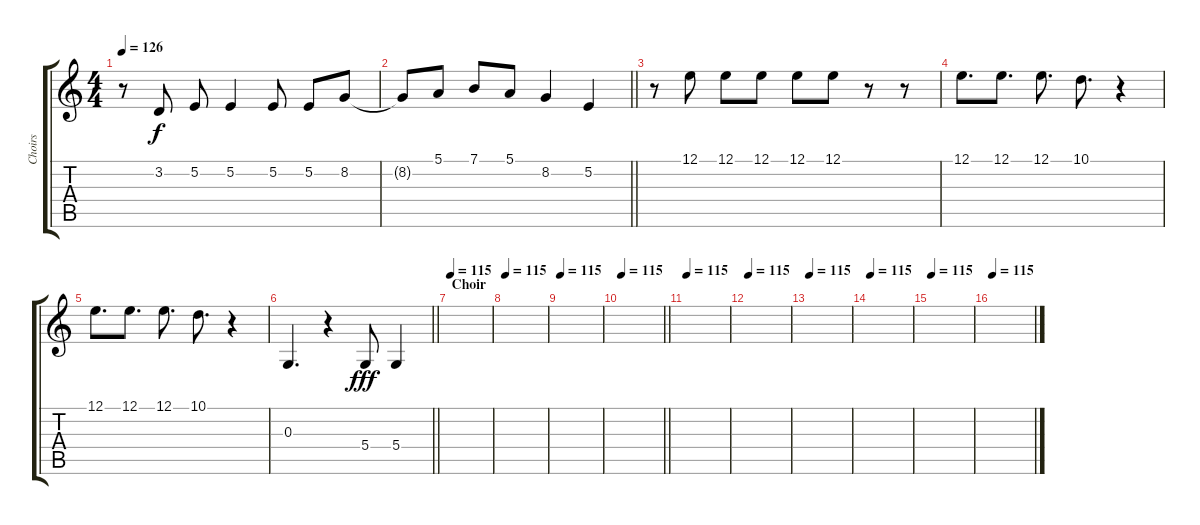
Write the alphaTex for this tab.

\track ("Choirs" "Choirs") {instrument ocarina}
\staff {score tabs}
\tuning (E4 B3 G3 D3 A2 E2) {hide}
\ts (4 4)
\tempo 126
\clef g2
\ks c
r.8{dy f} 3.2.8 5.2.8 5.2.4 5.2.8 5.2.8 8.2.8 |
\barLineRight lightlight
8.2{t}.8 5.1.8 7.1.8 5.1.8 8.2.4 5.2.4 |
r.8 12.1.8 12.1.8 12.1.8 12.1.8 12.1.8 r.8 r.8 |
12.1.8{d} 12.1.8{d} 12.1.8{d} 10.1.8{d} r.4 |
12.1.8{d} 12.1.8{d} 12.1.8{d} 10.1.8{d} r.4 |
\barLineRight lightlight
0.3.4{d} r.4 5.4.8{dy fff} 5.4.4 |
\section ("" "Choir")
\tempo 115
|
\tempo 115
|
\tempo 115
|
\tempo 115
\barLineRight lightlight
|
\tempo 115
|
\tempo 115
|
\tempo 115
|
\tempo 115
|
\tempo 115
|
\tempo 115
